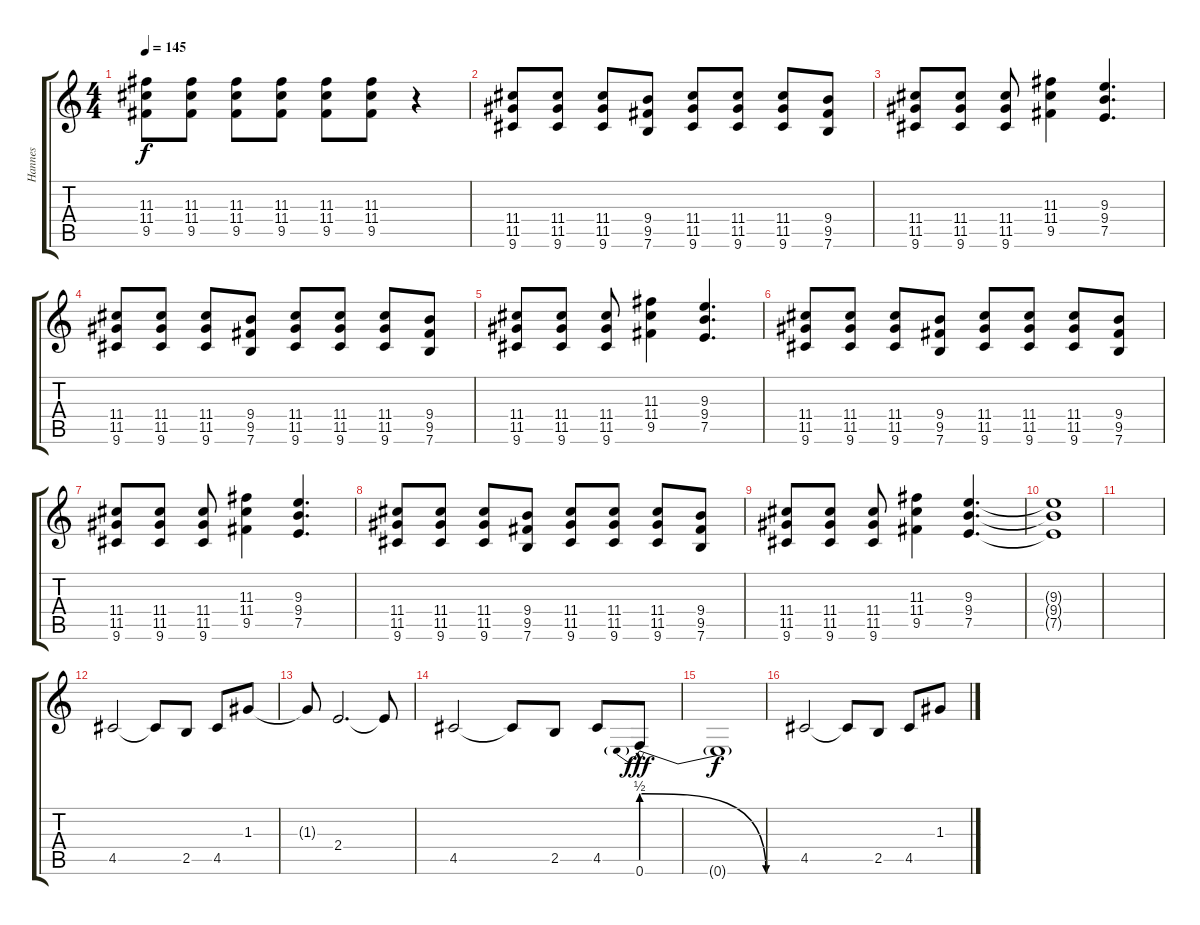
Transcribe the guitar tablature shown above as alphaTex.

\track ("Hannes" "Hannes") {instrument distortionguitar}
\staff {score tabs}
\tuning (E4 B3 G3 D3 A2 E2) {hide}
\ts (4 4)
\tempo 145
\clef g2
\ks c
(11.3 11.4 9.5).8{dy f} (11.3 11.4 9.5).8 (11.3 11.4 9.5).8 (11.3 11.4 9.5).8 (11.3 11.4 9.5).8 (11.3 11.4 9.5).8 r.4 |
(11.4 11.5 9.6).8 (11.4 11.5 9.6).8 (11.4 11.5 9.6).8 (9.4 9.5 7.6).8 (11.4 11.5 9.6).8 (11.4 11.5 9.6).8 (11.4 11.5 9.6).8 (9.4 9.5 7.6).8 |
(11.4 11.5 9.6).8 (11.4 11.5 9.6).8 (11.4 11.5 9.6).8 (11.3 11.4 9.5).4 (9.3 9.4 7.5).4{d} |
(11.4 11.5 9.6).8 (11.4 11.5 9.6).8 (11.4 11.5 9.6).8 (9.4 9.5 7.6).8 (11.4 11.5 9.6).8 (11.4 11.5 9.6).8 (11.4 11.5 9.6).8 (9.4 9.5 7.6).8 |
(11.4 11.5 9.6).8 (11.4 11.5 9.6).8 (11.4 11.5 9.6).8 (11.3 11.4 9.5).4 (9.3 9.4 7.5).4{d} |
(11.4 11.5 9.6).8 (11.4 11.5 9.6).8 (11.4 11.5 9.6).8 (9.4 9.5 7.6).8 (11.4 11.5 9.6).8 (11.4 11.5 9.6).8 (11.4 11.5 9.6).8 (9.4 9.5 7.6).8 |
(11.4 11.5 9.6).8 (11.4 11.5 9.6).8 (11.4 11.5 9.6).8 (11.3 11.4 9.5).4 (9.3 9.4 7.5).4{d} |
(11.4 11.5 9.6).8 (11.4 11.5 9.6).8 (11.4 11.5 9.6).8 (9.4 9.5 7.6).8 (11.4 11.5 9.6).8 (11.4 11.5 9.6).8 (11.4 11.5 9.6).8 (9.4 9.5 7.6).8 |
(11.4 11.5 9.6).8 (11.4 11.5 9.6).8 (11.4 11.5 9.6).8 (11.3 11.4 9.5).4 (9.3 9.4 7.5).4{d} |
(9.3{t} 9.4{t} 7.5{t}).1 |
|
4.5.2 4.5{t}.8 2.5.8 4.5.8 1.3.8 |
1.3{t}.8 2.4.2{d} 2.4{t}.8 |
4.5.2 4.5{t}.8 2.5.8 4.5.8 0.6{be (prebendrelease 0 2 60 0) hac}.8{dy fff} |
0.6{t}.1{dy f} |
4.5.2 4.5{t}.8 2.5.8 4.5.8 1.3.8
